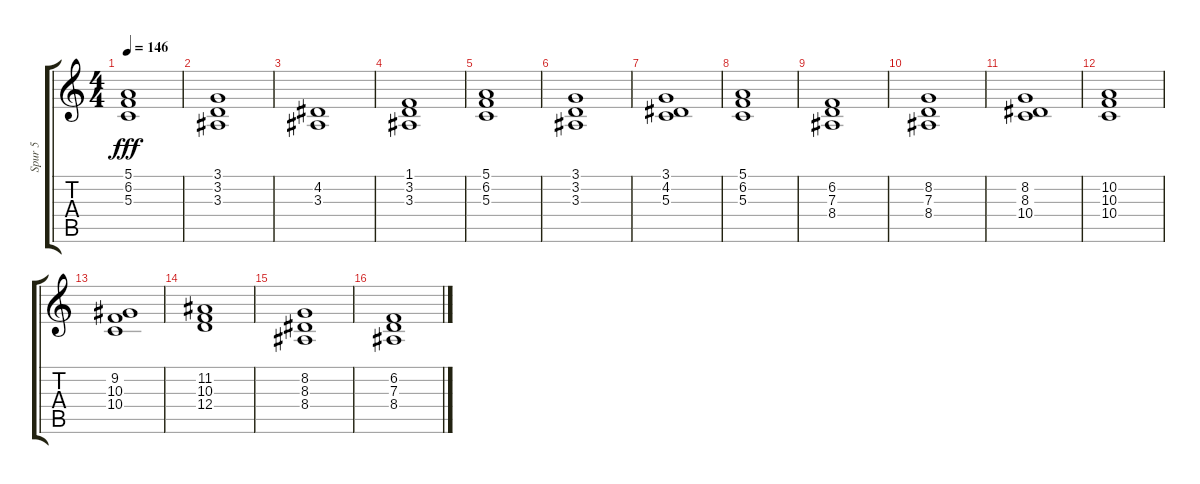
\track ("Spur 5" "Spur 5") {instrument pad8sweep}
\staff {score tabs}
\tuning (E4 B3 G3 D3 A2 E2) {hide}
\ts (4 4)
\tempo 146
\clef g2
\ks c
(5.1 6.2 5.3).1{dy fff} |
(3.1 3.2 3.3).1 |
(4.2 3.3).1 |
(1.1 3.2 3.3).1 |
(5.1 6.2 5.3).1 |
(3.1 3.2 3.3).1 |
(3.1 4.2 5.3).1 |
(5.1 6.2 5.3).1 |
(6.2 7.3 8.4).1 |
(8.2 7.3 8.4).1 |
(8.2 8.3 10.4).1 |
(10.2 10.3 10.4).1 |
(9.2 10.3 10.4).1 |
(11.2 10.3 12.4).1 |
(8.2 8.3 8.4).1 |
(6.2 7.3 8.4).1
